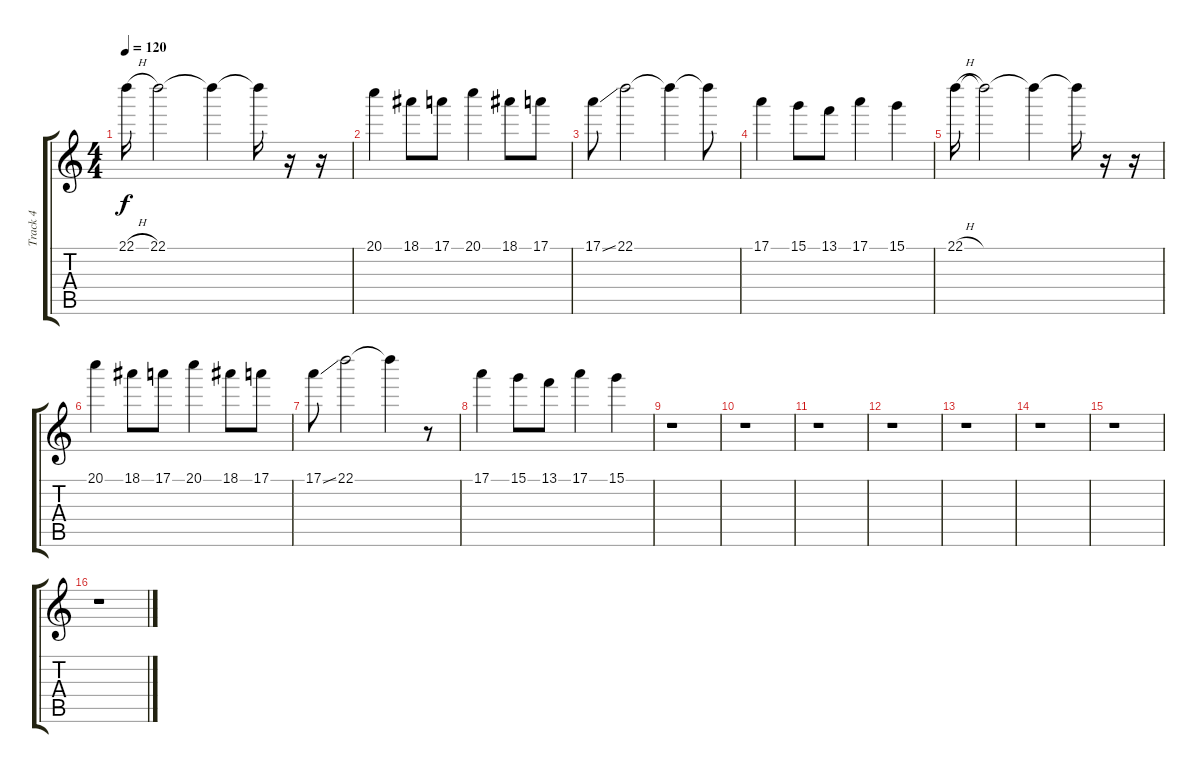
\track ("Track 4" "Track 4") {instrument distortionguitar}
\staff {score tabs}
\tuning (E4 B3 G3 D3 A2 E2) {hide}
\ts (4 4)
\tempo 120
\clef g2
\ks c
22.1{h}.16{dy f} 22.1.2 22.1{t}.4 22.1{t}.16 r.16 r.16 |
20.1.4 18.1.8 17.1.8 20.1.4 18.1.8 17.1.8 |
17.1{ss}.8 22.1.2 22.1{t}.4 22.1{t}.8 |
17.1.4 15.1.8 13.1.8 17.1.4 15.1.4 |
22.1{h}.16 22.1{t}.2 22.1{t}.4 22.1{t}.16 r.16 r.16 |
20.1.4 18.1.8 17.1.8 20.1.4 18.1.8 17.1.8 |
17.1{ss}.8 22.1.2 22.1{t}.4 r.8 |
17.1.4 15.1.8 13.1.8 17.1.4 15.1.4 |
r.1 |
r.1 |
r.1 |
r.1 |
r.1 |
r.1 |
r.1 |
r.1
